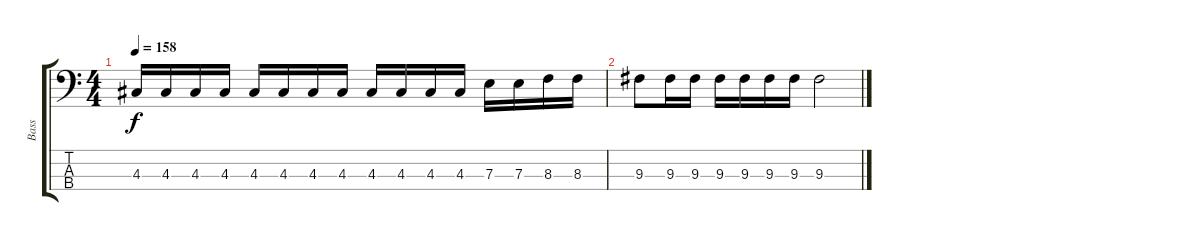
\track ("Bass" "Bass") {instrument electricbassfinger}
\staff {score tabs}
\tuning (G2 D2 A1 E1) {hide}
\ts (4 4)
\tempo 158
\clef f4
\ks c
4.3.16{dy f} 4.3.16 4.3.16 4.3.16 4.3.16 4.3.16 4.3.16 4.3.16 4.3.16 4.3.16 4.3.16 4.3.16 7.3.16 7.3.16 8.3.16 8.3.16 |
9.3.8 9.3.16 9.3.16 9.3.16 9.3.16 9.3.16 9.3.16 9.3.2
